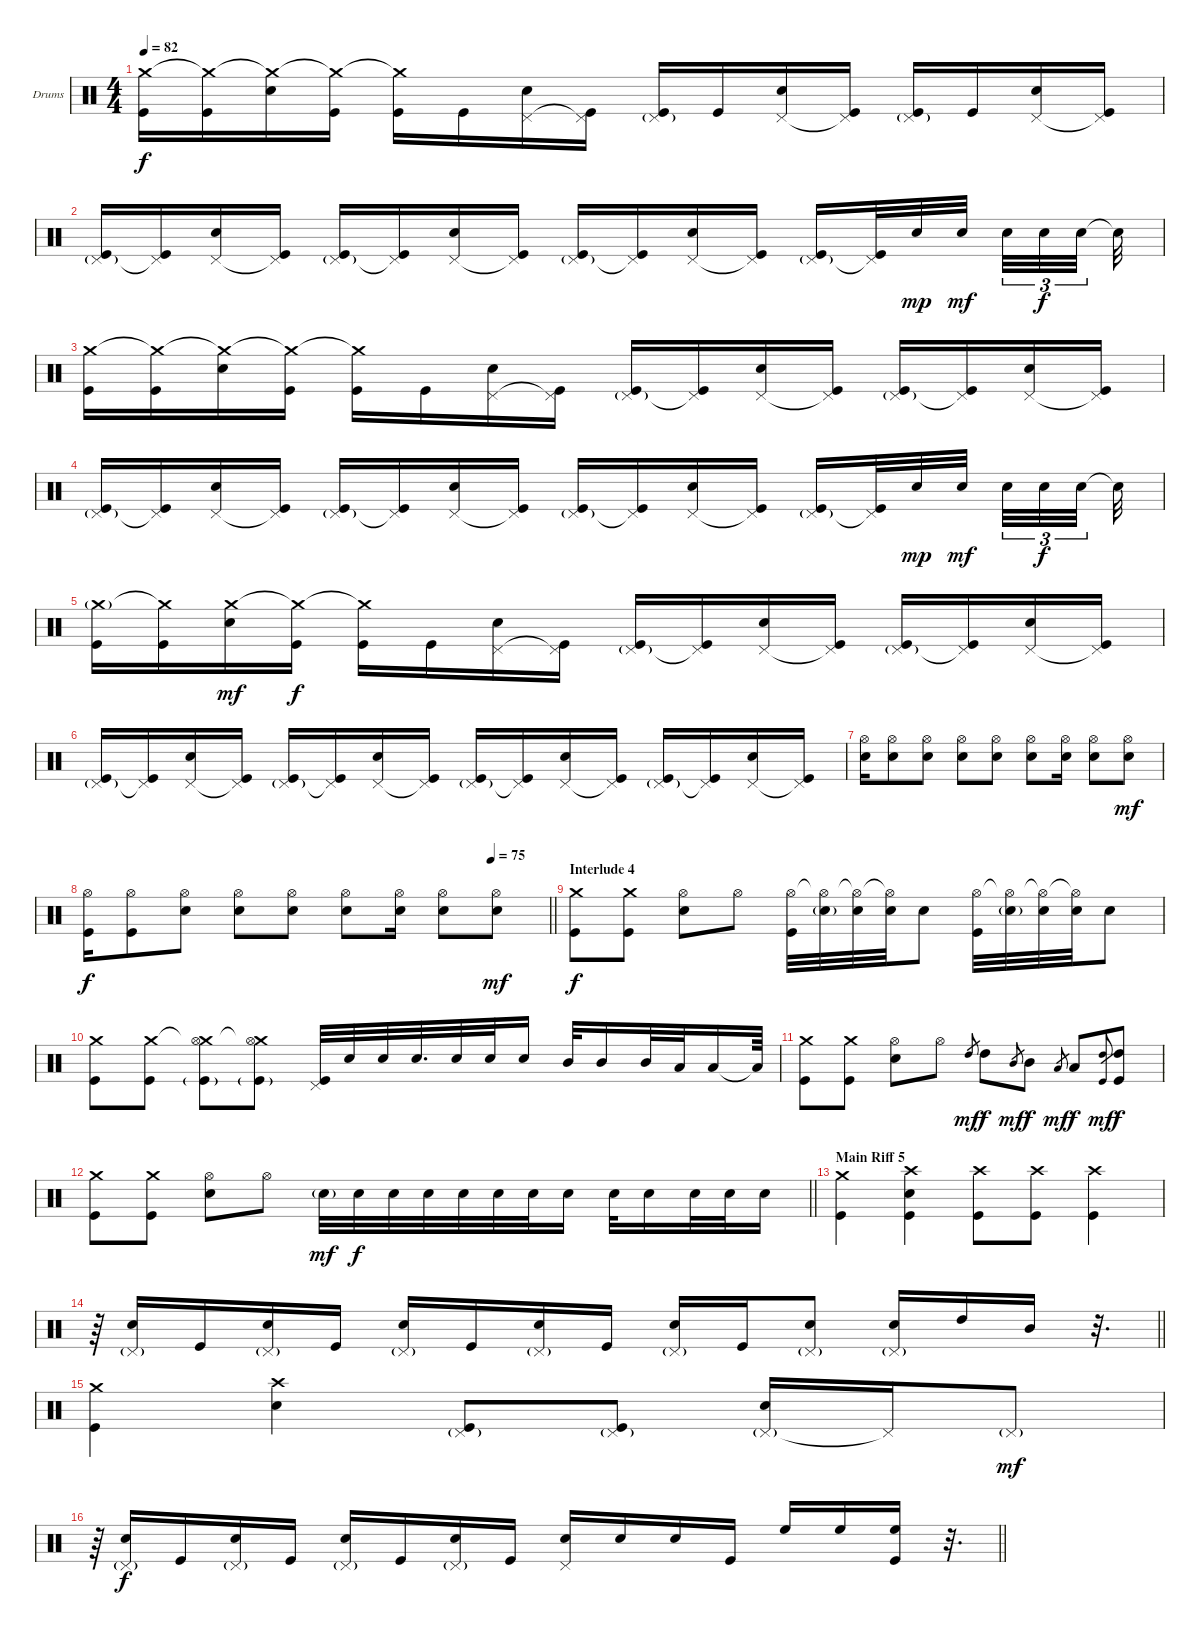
\bracketExtendMode groupsimilarinstruments
\firstSystemTrackNameOrientation horizontal
\otherSystemsTrackNameOrientation horizontal
\track ("Drumkit" "Drums") {instrument percussion}
\staff {score}
\articulation defaults
\ts (4 4)
\tempo 82
\clef neutral
\ks c
("Crash medium (hit)" "Kick (hit)").16{dy f} ("Crash medium (hit)"{t} "Kick (hit)").16 ("Crash medium (hit)"{t} "Snare (hit) 2").16 ("Crash medium (hit)"{t} "Kick (hit)").16 ("Crash medium (hit)"{t} "Kick (hit)").16 "Kick (hit)".16 ("Pedal Hi-Hat (hit)" "Snare (hit) 2").16 ("Pedal Hi-Hat (hit)"{t} "Kick (hit)").16 ("Pedal Hi-Hat (hit)"{g} "Kick (hit)").16 "Kick (hit)".16 ("Pedal Hi-Hat (hit)" "Snare (hit) 2").16 ("Pedal Hi-Hat (hit)"{t} "Kick (hit)").16 ("Pedal Hi-Hat (hit)"{g} "Kick (hit)").16 "Kick (hit)".16 ("Pedal Hi-Hat (hit)" "Snare (hit) 2").16 ("Pedal Hi-Hat (hit)"{t} "Kick (hit)").16 |
("Pedal Hi-Hat (hit)"{g} "Kick (hit)").16 ("Pedal Hi-Hat (hit)"{t} "Kick (hit)").16 ("Pedal Hi-Hat (hit)" "Snare (hit) 2").16 ("Pedal Hi-Hat (hit)"{t} "Kick (hit)").16 ("Pedal Hi-Hat (hit)"{g} "Kick (hit)").16 ("Pedal Hi-Hat (hit)"{t} "Kick (hit)").16 ("Pedal Hi-Hat (hit)" "Snare (hit) 2").16 ("Pedal Hi-Hat (hit)"{t} "Kick (hit)").16 ("Pedal Hi-Hat (hit)"{g} "Kick (hit)").16 ("Pedal Hi-Hat (hit)"{t} "Kick (hit)").16 ("Pedal Hi-Hat (hit)" "Snare (hit) 2").16 ("Pedal Hi-Hat (hit)"{t} "Kick (hit)").16 ("Pedal Hi-Hat (hit)"{g} "Kick (hit)").16 ("Pedal Hi-Hat (hit)"{t} "Kick (hit)").32 "Snare (hit) 2".32{dy mp} "Snare (hit) 2".32{dy mf} "Snare (hit) 2".32{tu (3 2)} "Snare (hit) 2".32{tu (3 2) dy f} "Snare (hit) 2".32{tu (3 2)} "Snare (hit) 2"{t}.32 |
("Crash medium (hit)" "Kick (hit)").16 ("Crash medium (hit)"{t} "Kick (hit)").16 ("Crash medium (hit)"{t} "Snare (hit) 2").16 ("Crash medium (hit)"{t} "Kick (hit)").16 ("Crash medium (hit)"{t} "Kick (hit)").16 "Kick (hit)".16 ("Pedal Hi-Hat (hit)" "Snare (hit) 2").16 ("Pedal Hi-Hat (hit)"{t} "Kick (hit)").16 ("Pedal Hi-Hat (hit)"{g} "Kick (hit)").16 ("Pedal Hi-Hat (hit)"{t} "Kick (hit)").16 ("Pedal Hi-Hat (hit)" "Snare (hit) 2").16 ("Pedal Hi-Hat (hit)"{t} "Kick (hit)").16 ("Pedal Hi-Hat (hit)"{g} "Kick (hit)").16 ("Pedal Hi-Hat (hit)"{t} "Kick (hit)").16 ("Pedal Hi-Hat (hit)" "Snare (hit) 2").16 ("Pedal Hi-Hat (hit)"{t} "Kick (hit)").16 |
("Pedal Hi-Hat (hit)"{g} "Kick (hit)").16 ("Pedal Hi-Hat (hit)"{t} "Kick (hit)").16 ("Pedal Hi-Hat (hit)" "Snare (hit) 2").16 ("Pedal Hi-Hat (hit)"{t} "Kick (hit)").16 ("Pedal Hi-Hat (hit)"{g} "Kick (hit)").16 ("Pedal Hi-Hat (hit)"{t} "Kick (hit)").16 ("Pedal Hi-Hat (hit)" "Snare (hit) 2").16 ("Pedal Hi-Hat (hit)"{t} "Kick (hit)").16 ("Pedal Hi-Hat (hit)"{g} "Kick (hit)").16 ("Pedal Hi-Hat (hit)"{t} "Kick (hit)").16 ("Pedal Hi-Hat (hit)" "Snare (hit) 2").16 ("Pedal Hi-Hat (hit)"{t} "Kick (hit)").16 ("Pedal Hi-Hat (hit)"{g} "Kick (hit)").16 ("Pedal Hi-Hat (hit)"{t} "Kick (hit)").32 "Snare (hit) 2".32{dy mp} "Snare (hit) 2".32{dy mf} "Snare (hit) 2".32{tu (3 2)} "Snare (hit) 2".32{tu (3 2) dy f} "Snare (hit) 2".32{tu (3 2)} "Snare (hit) 2"{t}.32 |
("Crash medium (hit)"{g} "Kick (hit)").16 ("Crash medium (hit)"{t} "Kick (hit)").16 ("Crash medium (hit)" "Snare (hit) 2").16{dy mf} ("Crash medium (hit)"{t} "Kick (hit)").16{dy f} ("Crash medium (hit)"{t} "Kick (hit)").16 "Kick (hit)".16 ("Pedal Hi-Hat (hit)" "Snare (hit) 2").16 ("Pedal Hi-Hat (hit)"{t} "Kick (hit)").16 ("Pedal Hi-Hat (hit)"{g} "Kick (hit)").16 ("Pedal Hi-Hat (hit)"{t} "Kick (hit)").16 ("Pedal Hi-Hat (hit)" "Snare (hit) 2").16 ("Pedal Hi-Hat (hit)"{t} "Kick (hit)").16 ("Pedal Hi-Hat (hit)"{g} "Kick (hit)").16 ("Pedal Hi-Hat (hit)"{t} "Kick (hit)").16 ("Pedal Hi-Hat (hit)" "Snare (hit) 2").16 ("Pedal Hi-Hat (hit)"{t} "Kick (hit)").16 |
("Pedal Hi-Hat (hit)"{g} "Kick (hit)").16 ("Pedal Hi-Hat (hit)"{t} "Kick (hit)").16 ("Pedal Hi-Hat (hit)" "Snare (hit) 2").16 ("Pedal Hi-Hat (hit)"{t} "Kick (hit)").16 ("Pedal Hi-Hat (hit)"{g} "Kick (hit)").16 ("Pedal Hi-Hat (hit)"{t} "Kick (hit)").16 ("Pedal Hi-Hat (hit)" "Snare (hit) 2").16 ("Pedal Hi-Hat (hit)"{t} "Kick (hit)").16 ("Pedal Hi-Hat (hit)"{g} "Kick (hit)").16 ("Pedal Hi-Hat (hit)"{t} "Kick (hit)").16 ("Pedal Hi-Hat (hit)" "Snare (hit) 2").16 ("Pedal Hi-Hat (hit)"{t} "Kick (hit)").16 ("Pedal Hi-Hat (hit)"{g} "Kick (hit)").16 ("Pedal Hi-Hat (hit)"{t} "Kick (hit)").16 ("Pedal Hi-Hat (hit)" "Snare (hit) 2").16 ("Pedal Hi-Hat (hit)"{t} "Kick (hit)").16 |
("Hi-Hat (open)" "Snare (hit) 2").16 ("Hi-Hat (open)" "Snare (hit) 2").8 ("Hi-Hat (open)" "Snare (hit) 2").8 ("Hi-Hat (open)" "Snare (hit) 2").8 ("Hi-Hat (open)" "Snare (hit) 2").8 ("Hi-Hat (open)" "Snare (hit) 2").8 ("Hi-Hat (open)" "Snare (hit) 2").16 ("Hi-Hat (open)" "Snare (hit) 2").8 ("Hi-Hat (open)" "Snare (hit) 2").8{dy mf} |
\tempo (75 0.875)
\barLineRight lightlight
("Hi-Hat (open)" "Kick (hit)").16{dy f} ("Hi-Hat (open)" "Kick (hit)").8 ("Hi-Hat (open)" "Snare (hit) 2").8 ("Hi-Hat (open)" "Snare (hit) 2").8 ("Hi-Hat (open)" "Snare (hit) 2").8 ("Hi-Hat (open)" "Snare (hit) 2").8 ("Hi-Hat (open)" "Snare (hit) 2").16 ("Hi-Hat (open)" "Snare (hit) 2").8 ("Hi-Hat (open)" "Snare (hit) 2").8{dy mf} |
\section ("" "Interlude 4")
("Crash medium (hit)" "Kick (hit)").8{dy f} ("Crash medium (hit)" "Kick (hit)").8 ("Hi-Hat (open)" "Snare (hit) 2").8 "Hi-Hat (open)".8 ("Hi-Hat (open)" "Kick (hit)").32 ("Hi-Hat (open)"{t} "Snare (hit) 2"{g}).32 ("Hi-Hat (open)"{t} "Snare (hit) 2").32 ("Hi-Hat (open)"{t} "Snare (hit) 2").32 "Snare (hit) 2".8 ("Hi-Hat (open)" "Kick (hit)").32 ("Hi-Hat (open)"{t} "Snare (hit) 2"{g}).32 ("Hi-Hat (open)"{t} "Snare (hit) 2").32 ("Hi-Hat (open)"{t} "Snare (hit) 2").32 "Snare (hit) 2".8 |
("Crash medium (hit)" "Kick (hit)").8 ("Crash medium (hit)" "Kick (hit)").8 ("Crash medium (hit)"{t} "Hi-Hat (open)" "Kick (hit)"{g}).8 ("Crash medium (hit)"{t} "Hi-Hat (open)" "Kick (hit)"{g}).8 ("Pedal Hi-Hat (hit)" "Kick (hit)").32 "Snare (hit) 2".32 "Snare (hit) 2".32 "Snare (hit) 2".32{d} "Snare (hit) 2".32 "Snare (hit) 2".32 "Snare (hit) 2".16 "Mid Tom (hit)".32 "Mid Tom (hit)".16 "Mid Tom (hit)".32 "Low Tom (hit)".32 "Low Tom (hit)".16 "Low Tom (hit)"{t}.64 |
("Crash medium (hit)" "Kick (hit)").8 ("Crash medium (hit)" "Kick (hit)").8 ("Hi-Hat (open)" "Snare (hit) 2").8 "Hi-Hat (open)".8 "High Tom (hit)".8{gr dy mf} "High Tom (hit)".8{dy f} "Mid Tom (hit)".8{gr dy mf} "Mid Tom (hit)".8{dy f} "Low Tom (hit)".8{gr dy mf} "Low Tom (hit)".8{dy f} ("High Tom (hit)" "Kick (hit)").8{gr dy mf} ("High Tom (hit)" "Kick (hit)").8{dy f} |
\barLineRight lightlight
("Crash medium (hit)" "Kick (hit)").8 ("Crash medium (hit)" "Kick (hit)").8 ("Hi-Hat (open)" "Snare (hit) 2").8 "Hi-Hat (open)".8 "Snare (hit) 2"{g}.32{dy mf} "Snare (hit) 2".32{dy f} "Snare (hit) 2".32 "Snare (hit) 2".32 "Snare (hit) 2".32 "Snare (hit) 2".32 "Snare (hit) 2".32 "Snare (hit) 2".16 "Snare (hit) 2".32 "Snare (hit) 2".16 "Snare (hit) 2".32 "Snare (hit) 2".32 "Snare (hit) 2".16 |
\section ("" "Main Riff 5")
("Crash medium (hit)" "Kick (hit)").4 ("Crash high (hit)" "Snare (hit) 2" "Kick (hit)").4 ("Crash high (hit)" "Kick (hit)").8 ("Crash high (hit)" "Kick (hit)").8 ("Crash high (hit)" "Kick (hit)").4 |
\barLineRight lightlight
r.64 ("Pedal Hi-Hat (hit)"{g} "Snare (hit) 2").16 "Kick (hit)".16 ("Pedal Hi-Hat (hit)"{g} "Snare (hit) 2").16 "Kick (hit)".16 ("Pedal Hi-Hat (hit)"{g} "Snare (hit) 2").16 "Kick (hit)".16 ("Pedal Hi-Hat (hit)"{g} "Snare (hit) 2").16 "Kick (hit)".16 ("Pedal Hi-Hat (hit)"{g} "Snare (hit) 2").16 "Kick (hit)".16 ("Pedal Hi-Hat (hit)"{g} "Snare (hit) 2").8 ("Pedal Hi-Hat (hit)"{g} "Snare (hit) 2").16 "High Tom (hit)".16 "Mid Tom (hit)".16 r.32{d} |
("Crash medium (hit)" "Kick (hit)").4 ("Crash high (hit)" "Snare (hit) 2").4 ("Pedal Hi-Hat (hit)"{g} "Kick (hit)").8 ("Pedal Hi-Hat (hit)"{g} "Kick (hit)").8 ("Pedal Hi-Hat (hit)"{g} "Snare (hit) 2").16 "Pedal Hi-Hat (hit)"{t}.16 "Pedal Hi-Hat (hit)"{g}.8{dy mf} |
\barLineRight lightlight
r.64 ("Pedal Hi-Hat (hit)"{g} "Snare (hit) 2").16{dy f} "Kick (hit)".16 ("Pedal Hi-Hat (hit)"{g} "Snare (hit) 2").16 "Kick (hit)".16 ("Pedal Hi-Hat (hit)"{g} "Snare (hit) 2").16 "Kick (hit)".16 ("Pedal Hi-Hat (hit)"{g} "Snare (hit) 2").16 "Kick (hit)".16 ("Pedal Hi-Hat (hit)" "Snare (hit) 2").16 "Snare (hit) 2".16 "Snare (hit) 2".16 "Kick (hit)".16 "High Floor Tom (hit)".16 "High Floor Tom (hit)".16 ("High Floor Tom (hit)" "Kick (hit)").16 r.32{d}
